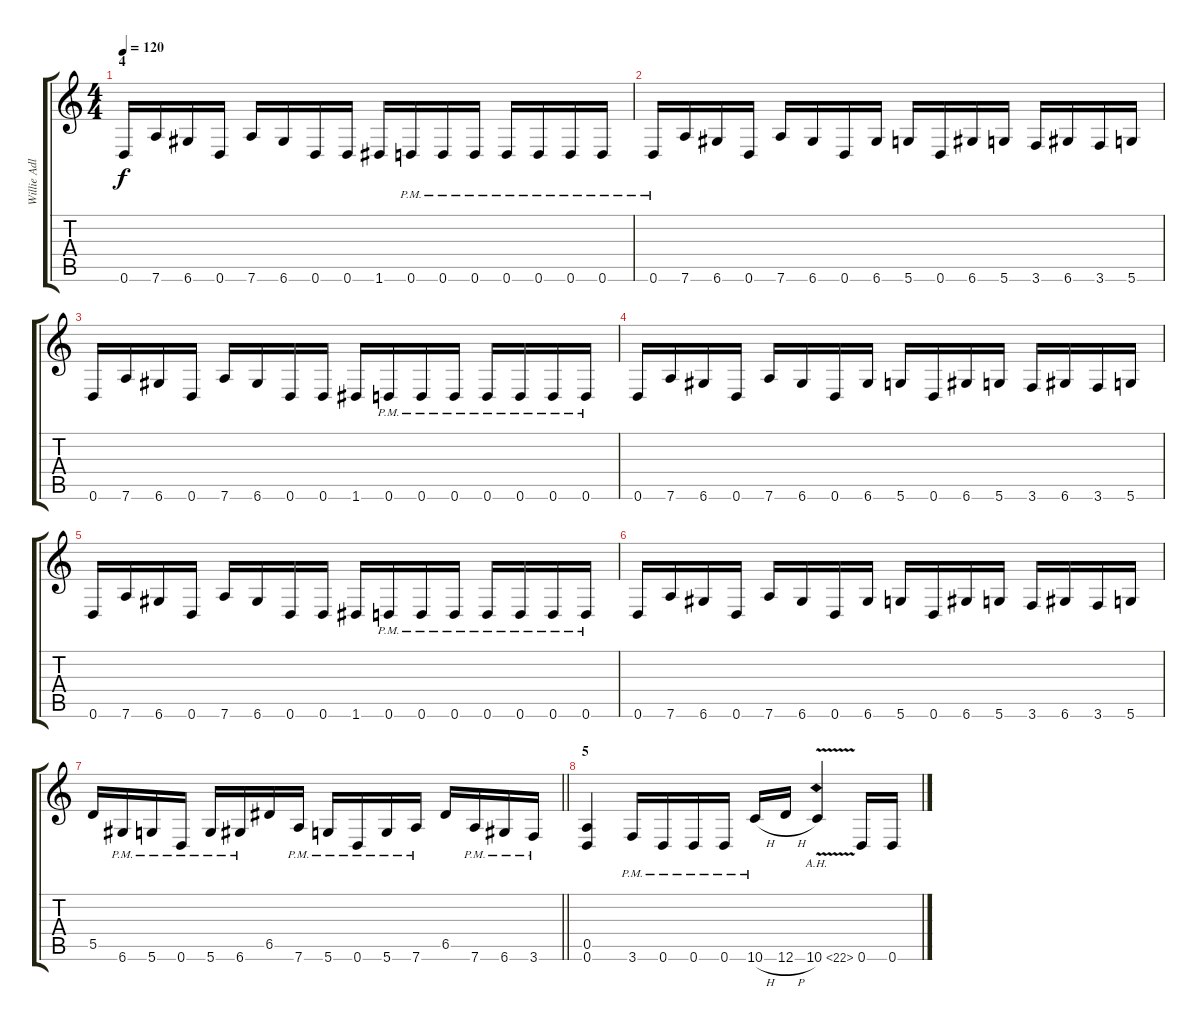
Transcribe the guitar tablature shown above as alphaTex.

\track ("Willie Adler" "Willie Adl") {instrument distortionguitar}
\staff {score tabs}
\tuning (E4 B3 G3 D3 A2 D2) {hide}
\ts (4 4)
\section ("" "4")
\tempo 120
\clef g2
\ks c
0.6.16{dy f} 7.6.16 6.6.16 0.6.16 7.6.16 6.6.16 0.6.16 0.6.16 1.6.16 0.6{pm}.16 0.6{pm}.16 0.6{pm}.16 0.6{pm}.16 0.6{pm}.16 0.6{pm}.16 0.6{pm}.16 |
0.6{pm}.16 7.6.16 6.6.16 0.6.16 7.6.16 6.6.16 0.6.16 6.6.16 5.6.16 0.6.16 6.6.16 5.6.16 3.6.16 6.6.16 3.6.16 5.6.16 |
0.6.16 7.6.16 6.6.16 0.6.16 7.6.16 6.6.16 0.6.16 0.6.16 1.6.16 0.6{pm}.16 0.6{pm}.16 0.6{pm}.16 0.6{pm}.16 0.6{pm}.16 0.6{pm}.16 0.6{pm}.16 |
0.6.16 7.6.16 6.6.16 0.6.16 7.6.16 6.6.16 0.6.16 6.6.16 5.6.16 0.6.16 6.6.16 5.6.16 3.6.16 6.6.16 3.6.16 5.6.16 |
0.6.16 7.6.16 6.6.16 0.6.16 7.6.16 6.6.16 0.6.16 0.6.16 1.6.16 0.6{pm}.16 0.6{pm}.16 0.6{pm}.16 0.6{pm}.16 0.6{pm}.16 0.6{pm}.16 0.6{pm}.16 |
0.6.16 7.6.16 6.6.16 0.6.16 7.6.16 6.6.16 0.6.16 6.6.16 5.6.16 0.6.16 6.6.16 5.6.16 3.6.16 6.6.16 3.6.16 5.6.16 |
\barLineRight lightlight
5.5.16 6.6{pm}.16 5.6{pm}.16 0.6{pm}.16 5.6{pm}.16 6.6{pm}.16 6.5.16 7.6{pm}.16 5.6{pm}.16 0.6{pm}.16 5.6{pm}.16 7.6{pm}.16 6.5.16 7.6{pm}.16 6.6{pm}.16 3.6{pm}.16 |
\section ("" "5")
(0.5 0.6).4 3.6{pm}.16 0.6{pm}.16 0.6{pm}.16 0.6{pm}.16 10.6{h pm}.16 12.6{h}.16 10.6{ah 12 v}.4 0.6.16 0.6.16
